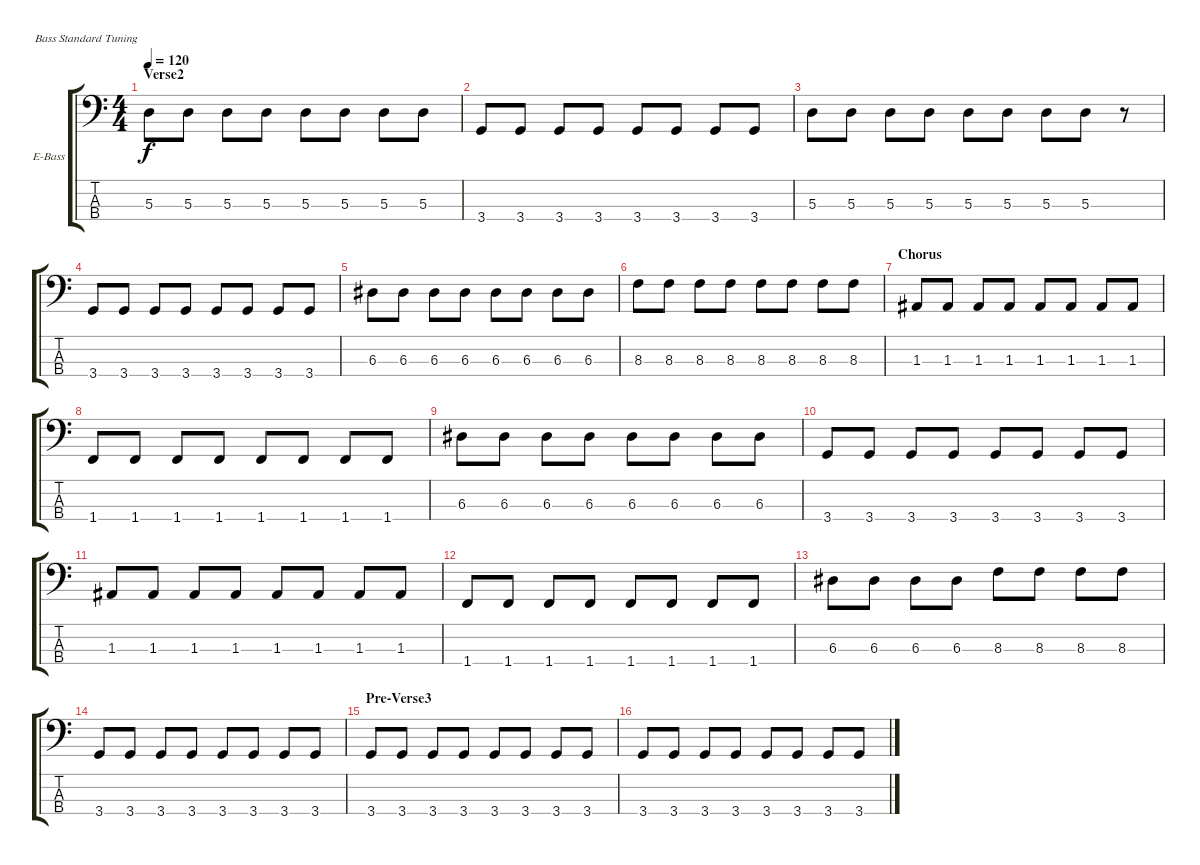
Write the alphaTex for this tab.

\defaultSystemsLayout 4
\bracketExtendMode groupsimilarinstruments
\firstSystemTrackNameOrientation horizontal
\otherSystemsTrackNameOrientation horizontal
\track ("Eka Rock" "E-Bass") {instrument electricbassfinger}
\staff {score tabs}
\tuning (G2 D2 A1 E1)
\ts (4 4)
\section ("" "Verse2")
\tempo 120
\clef f4
\scale
0.333333
\ks c
5.3.8{dy f} 5.3.8 5.3.8 5.3.8 5.3.8 5.3.8 5.3.8 5.3.8 |
\scale
0.333333 3.4.8 3.4.8 3.4.8 3.4.8 3.4.8 3.4.8 3.4.8 3.4.8 |
\scale
0.333333 5.3.8 5.3.8 5.3.8 5.3.8 5.3.8 5.3.8 5.3.8 5.3.8 r.8 |
\scale
0.333333 3.4.8 3.4.8 3.4.8 3.4.8 3.4.8 3.4.8 3.4.8 3.4.8 |
\scale
0.333333 6.3.8 6.3.8 6.3.8 6.3.8 6.3.8 6.3.8 6.3.8 6.3.8 |
\scale
0.333333 8.3.8 8.3.8 8.3.8 8.3.8 8.3.8 8.3.8 8.3.8 8.3.8 |
\section ("" "Chorus")
\scale
0.333333 1.3.8 1.3.8 1.3.8 1.3.8 1.3.8 1.3.8 1.3.8 1.3.8 |
\scale
0.333333 1.4.8 1.4.8 1.4.8 1.4.8 1.4.8 1.4.8 1.4.8 1.4.8 |
\scale
0.333333 6.3.8 6.3.8 6.3.8 6.3.8 6.3.8 6.3.8 6.3.8 6.3.8 |
\scale
0.333333 3.4.8 3.4.8 3.4.8 3.4.8 3.4.8 3.4.8 3.4.8 3.4.8 |
\scale
0.333333 1.3.8 1.3.8 1.3.8 1.3.8 1.3.8 1.3.8 1.3.8 1.3.8 |
\scale
0.333333 1.4.8 1.4.8 1.4.8 1.4.8 1.4.8 1.4.8 1.4.8 1.4.8 |
\scale
0.333333 6.3.8 6.3.8 6.3.8 6.3.8 8.3.8 8.3.8 8.3.8 8.3.8 |
\scale
0.333333 3.4.8 3.4.8 3.4.8 3.4.8 3.4.8 3.4.8 3.4.8 3.4.8 |
\section ("" "Pre-Verse3")
\scale
0.333333 3.4.8 3.4.8 3.4.8 3.4.8 3.4.8 3.4.8 3.4.8 3.4.8 |
\scale
0.333333 3.4.8 3.4.8 3.4.8 3.4.8 3.4.8 3.4.8 3.4.8 3.4.8
